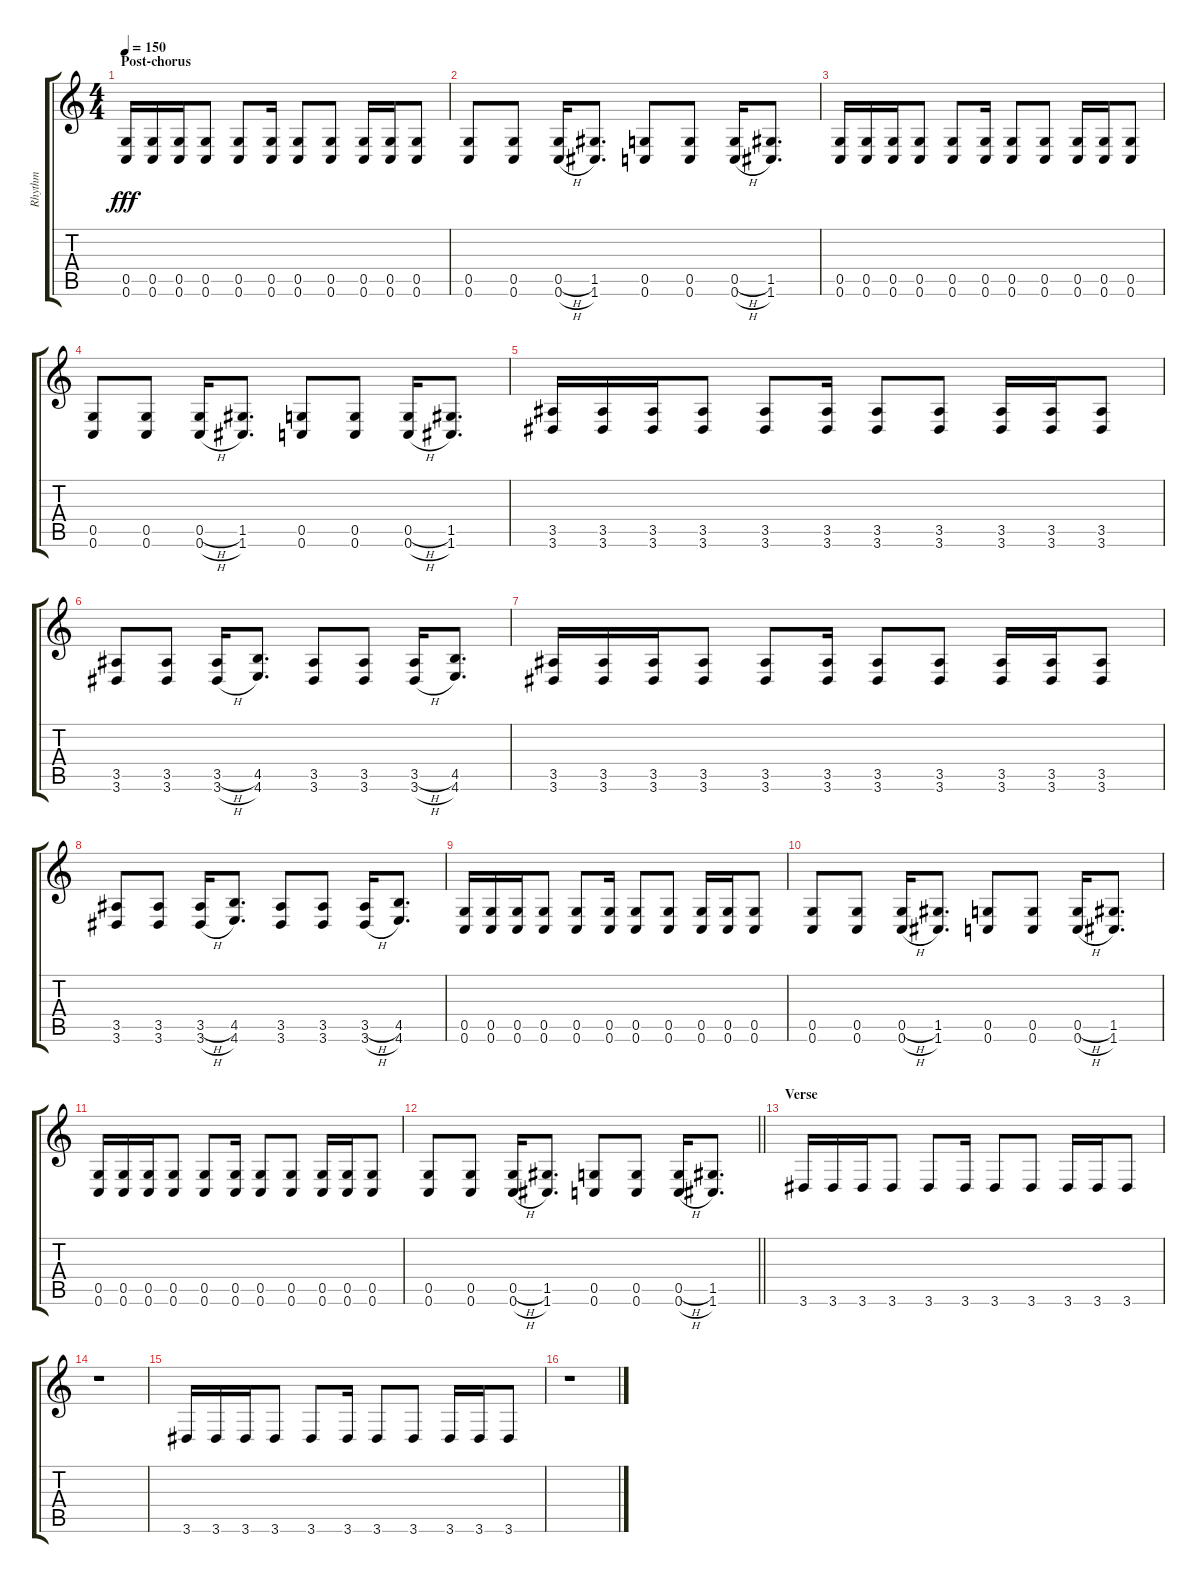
\track ("Rhythm" "Rhythm") {instrument distortionguitar}
\staff {score tabs}
\tuning (D4 A3 F3 C3 G2 C2) {hide}
\ts (4 4)
\section ("" "Post-chorus")
\tempo 150
\clef g2
\ks c
(0.5 0.6).16{dy fff} (0.5 0.6).16 (0.5 0.6).16 (0.5 0.6).8 (0.5 0.6).8 (0.5 0.6).16 (0.5 0.6).8 (0.5 0.6).8 (0.5 0.6).16 (0.5 0.6).16 (0.5 0.6).8 |
(0.5 0.6).8 (0.5 0.6).8 (0.5{h} 0.6{h}).16 (1.5 1.6).8{d} (0.5 0.6).8 (0.5 0.6).8 (0.5{h} 0.6{h}).16 (1.5 1.6).8{d} |
(0.5 0.6).16 (0.5 0.6).16 (0.5 0.6).16 (0.5 0.6).8 (0.5 0.6).8 (0.5 0.6).16 (0.5 0.6).8 (0.5 0.6).8 (0.5 0.6).16 (0.5 0.6).16 (0.5 0.6).8 |
(0.5 0.6).8 (0.5 0.6).8 (0.5{h} 0.6{h}).16 (1.5 1.6).8{d} (0.5 0.6).8 (0.5 0.6).8 (0.5{h} 0.6{h}).16 (1.5 1.6).8{d} |
(3.5 3.6).16 (3.5 3.6).16 (3.5 3.6).16 (3.5 3.6).8 (3.5 3.6).8 (3.5 3.6).16 (3.5 3.6).8 (3.5 3.6).8 (3.5 3.6).16 (3.5 3.6).16 (3.5 3.6).8 |
(3.5 3.6).8 (3.5 3.6).8 (3.5{h} 3.6{h}).16 (4.5 4.6).8{d} (3.5 3.6).8 (3.5 3.6).8 (3.5{h} 3.6{h}).16 (4.5 4.6).8{d} |
(3.5 3.6).16 (3.5 3.6).16 (3.5 3.6).16 (3.5 3.6).8 (3.5 3.6).8 (3.5 3.6).16 (3.5 3.6).8 (3.5 3.6).8 (3.5 3.6).16 (3.5 3.6).16 (3.5 3.6).8 |
(3.5 3.6).8 (3.5 3.6).8 (3.5{h} 3.6{h}).16 (4.5 4.6).8{d} (3.5 3.6).8 (3.5 3.6).8 (3.5{h} 3.6{h}).16 (4.5 4.6).8{d} |
(0.5 0.6).16 (0.5 0.6).16 (0.5 0.6).16 (0.5 0.6).8 (0.5 0.6).8 (0.5 0.6).16 (0.5 0.6).8 (0.5 0.6).8 (0.5 0.6).16 (0.5 0.6).16 (0.5 0.6).8 |
(0.5 0.6).8 (0.5 0.6).8 (0.5{h} 0.6{h}).16 (1.5 1.6).8{d} (0.5 0.6).8 (0.5 0.6).8 (0.5{h} 0.6{h}).16 (1.5 1.6).8{d} |
(0.5 0.6).16 (0.5 0.6).16 (0.5 0.6).16 (0.5 0.6).8 (0.5 0.6).8 (0.5 0.6).16 (0.5 0.6).8 (0.5 0.6).8 (0.5 0.6).16 (0.5 0.6).16 (0.5 0.6).8 |
\barLineRight lightlight
(0.5 0.6).8 (0.5 0.6).8 (0.5{h} 0.6{h}).16 (1.5 1.6).8{d} (0.5 0.6).8 (0.5 0.6).8 (0.5{h} 0.6{h}).16 (1.5 1.6).8{d} |
\section ("" "Verse")
3.6.16 3.6.16 3.6.16 3.6.8 3.6.8 3.6.16 3.6.8 3.6.8 3.6.16 3.6.16 3.6.8 |
r.1 |
3.6.16 3.6.16 3.6.16 3.6.8 3.6.8 3.6.16 3.6.8 3.6.8 3.6.16 3.6.16 3.6.8 |
r.1
